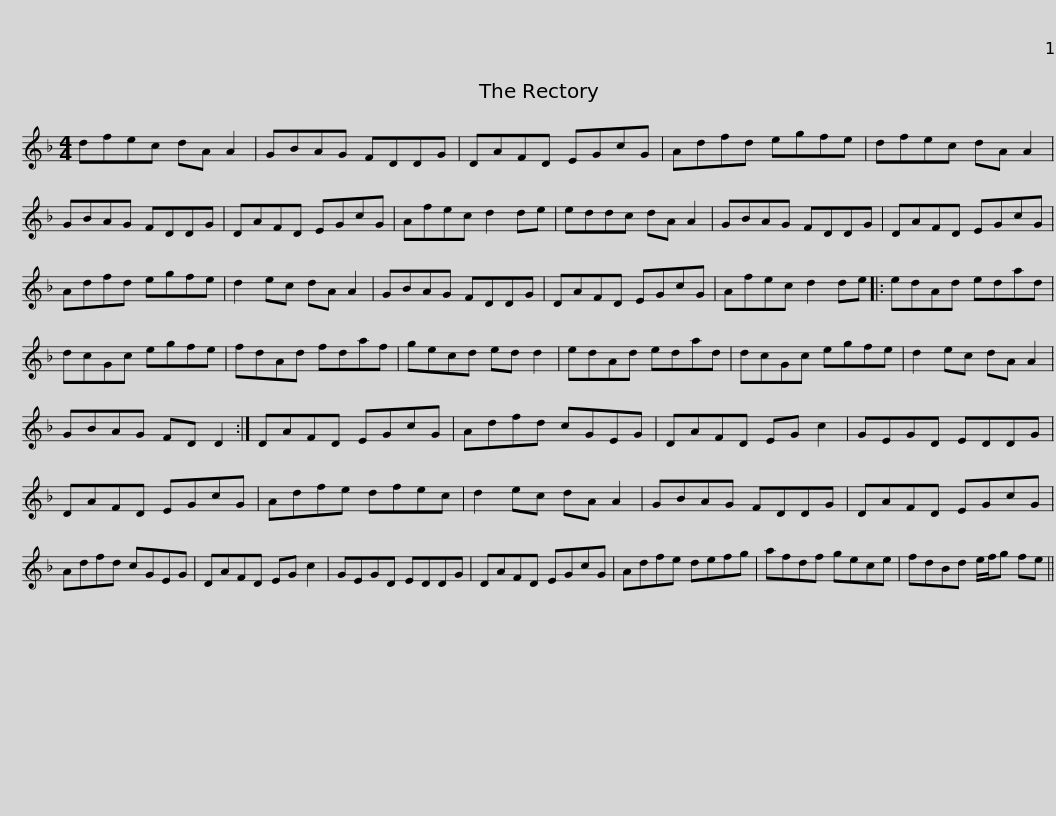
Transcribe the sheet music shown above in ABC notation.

X:1
L:1/8
M:4/4
I:linebreak $
K:Dmin
V:1 treble
V:1
 dfec dA A2 | GBAG FDDG | DAFD EGcG | Adfd egfe | dfec dA A2 | %5
 GBAG FDDG |$ DAFD EGcG | Afec d2 de | eddc dA A2 | GBAG FDDG | %10
 DAFD EGcG | Adfd egfe |$ d2 ec dA A2 | GBAG FDDG | DAFD EGcG | %15
 Afec d2 de |: edAd edad | dcGc egfe |$ fdAd fdaf | gecd ed d2 | %20
 edAd edad | dcGc egfe | d2 ec dA A2 | GBAG FD D2 :|$ DAFD EGcG | %25
 Adfd cGEG | DAFD EG c2 | GEGD EDDG | DAFD EGcG | Adfe dfec |$ %30
 d2 ec dA A2 | GBAG FDDG | DAFD EGcG | Adfd cGEG | DAFD EG c2 | %35
 GEGD EDDG |$ DAFD EGcG | Adfe defg | afdf gece | fdBd e/f/g fe || %40
